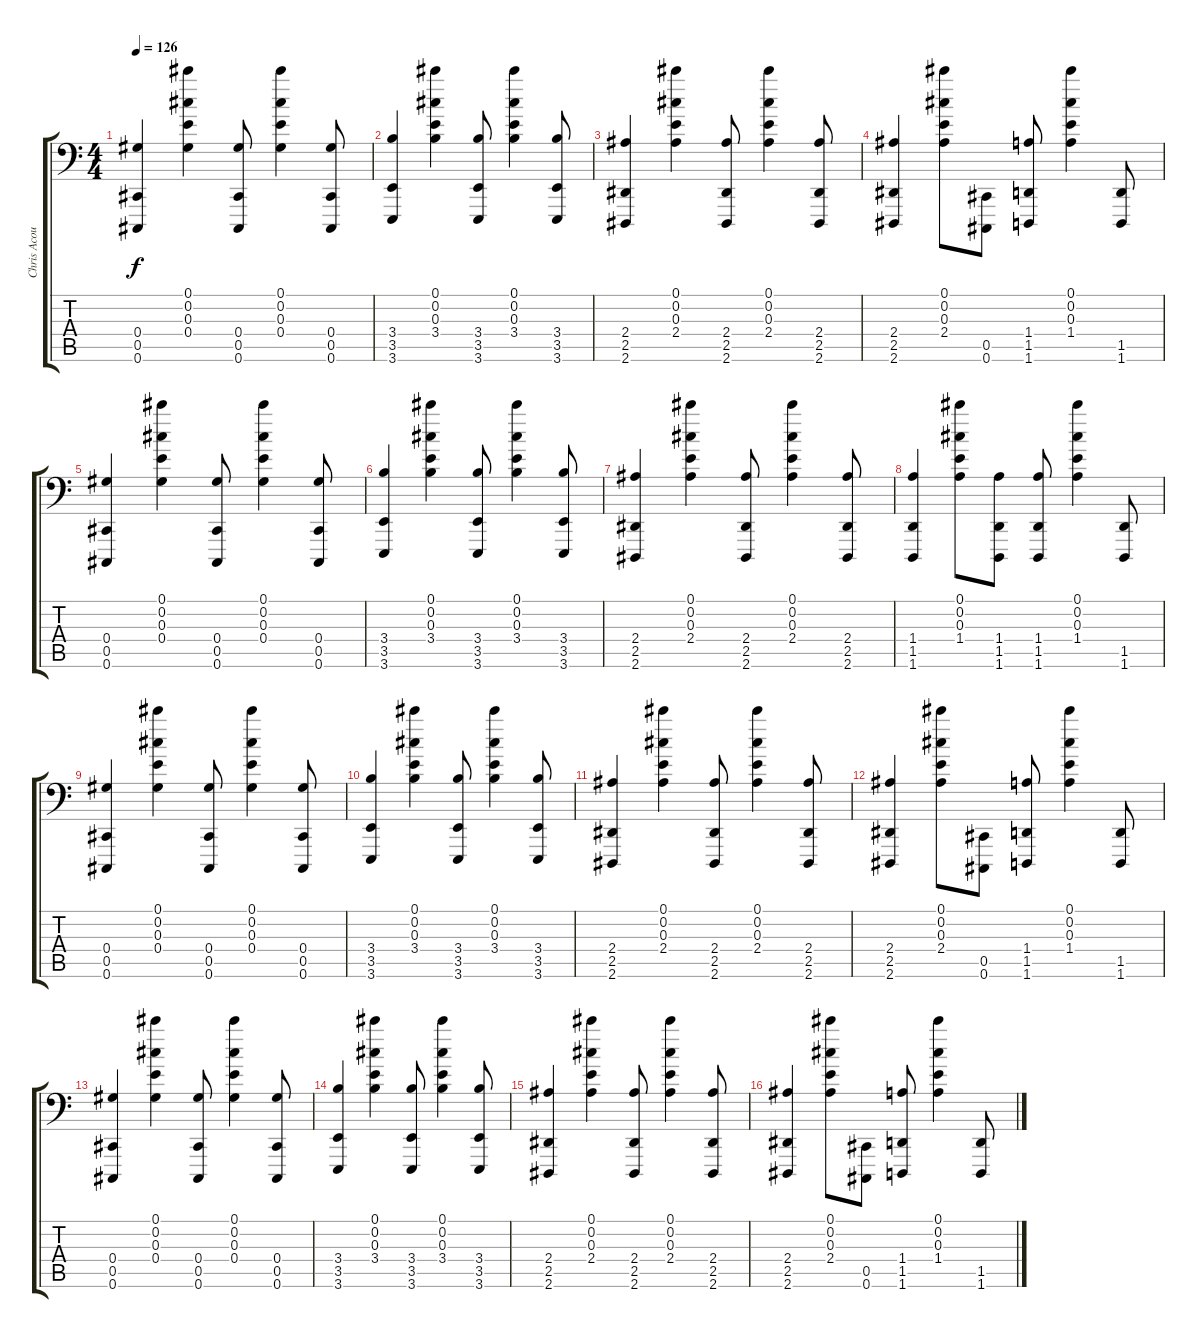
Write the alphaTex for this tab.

\track ("Chris Acoustic" "Chris Acou") {instrument acousticguitarsteel}
\staff {score tabs}
\tuning (Db5 Db4 E3 Ab2 Db1 Db0) {hide}
\ts (4 4)
\tempo 126
\clef f4
\ks c
(0.4 0.5 0.6).4{dy f} (0.1 0.2 0.3 0.4).4 (0.4 0.5 0.6).8 (0.1 0.2 0.3 0.4).4 (0.4 0.5 0.6).8 |
(3.4 3.5 3.6).4 (0.1 0.2 0.3 3.4).4 (3.4 3.5 3.6).8 (0.1 0.2 0.3 3.4).4 (3.4 3.5 3.6).8 |
(2.4 2.5 2.6).4 (0.1 0.2 0.3 2.4).4 (2.4 2.5 2.6).8 (0.1 0.2 0.3 2.4).4 (2.4 2.5 2.6).8 |
(2.4 2.5 2.6).4 (0.1 0.2 0.3 2.4).8 (0.5 0.6).8 (1.4 1.5 1.6).8 (0.1 0.2 0.3 1.4).4 (1.5 1.6).8 |
(0.4 0.5 0.6).4{instrument acousticguitarsteel} (0.1 0.2 0.3 0.4).4 (0.4 0.5 0.6).8 (0.1 0.2 0.3 0.4).4 (0.4 0.5 0.6).8 |
(3.4 3.5 3.6).4 (0.1 0.2 0.3 3.4).4 (3.4 3.5 3.6).8 (0.1 0.2 0.3 3.4).4 (3.4 3.5 3.6).8 |
(2.4 2.5 2.6).4 (0.1 0.2 0.3 2.4).4 (2.4 2.5 2.6).8 (0.1 0.2 0.3 2.4).4 (2.4 2.5 2.6).8 |
(1.4 1.5 1.6).4 (0.1 0.2 0.3 1.4).8 (1.4 1.5 1.6).8 (1.4 1.5 1.6).8 (0.1 0.2 0.3 1.4).4 (1.5 1.6).8 |
(0.4 0.5 0.6).4{instrument acousticguitarsteel} (0.1 0.2 0.3 0.4).4 (0.4 0.5 0.6).8 (0.1 0.2 0.3 0.4).4 (0.4 0.5 0.6).8 |
(3.4 3.5 3.6).4 (0.1 0.2 0.3 3.4).4 (3.4 3.5 3.6).8 (0.1 0.2 0.3 3.4).4 (3.4 3.5 3.6).8 |
(2.4 2.5 2.6).4 (0.1 0.2 0.3 2.4).4 (2.4 2.5 2.6).8 (0.1 0.2 0.3 2.4).4 (2.4 2.5 2.6).8 |
(2.4 2.5 2.6).4 (0.1 0.2 0.3 2.4).8 (0.5 0.6).8 (1.4 1.5 1.6).8 (0.1 0.2 0.3 1.4).4 (1.5 1.6).8 |
(0.4 0.5 0.6).4{instrument acousticguitarsteel} (0.1 0.2 0.3 0.4).4 (0.4 0.5 0.6).8 (0.1 0.2 0.3 0.4).4 (0.4 0.5 0.6).8 |
(3.4 3.5 3.6).4 (0.1 0.2 0.3 3.4).4 (3.4 3.5 3.6).8 (0.1 0.2 0.3 3.4).4 (3.4 3.5 3.6).8 |
(2.4 2.5 2.6).4 (0.1 0.2 0.3 2.4).4 (2.4 2.5 2.6).8 (0.1 0.2 0.3 2.4).4 (2.4 2.5 2.6).8 |
(2.4 2.5 2.6).4 (0.1 0.2 0.3 2.4).8 (0.5 0.6).8 (1.4 1.5 1.6).8 (0.1 0.2 0.3 1.4).4 (1.5 1.6).8
